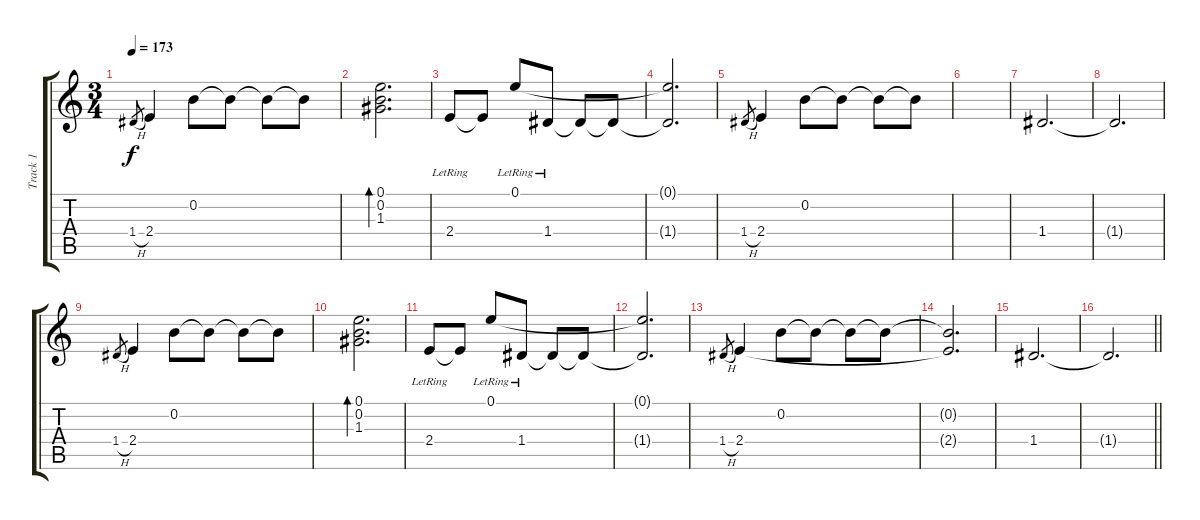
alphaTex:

\track ("Track 1" "Track 1") {instrument electricguitarclean}
\staff {score tabs}
\tuning (E4 B3 G3 D3 A2 E2) {hide}
\ts (3 4)
\tempo 173
\clef g2
\ks c
1.4{h}.8{gr dy f} 2.4.4 0.2.8 0.2{t}.8 0.2{t}.8 0.2{t}.8 |
(0.1 0.2 1.3).2{d bd 480} |
2.4{lr}.8 2.4{t}.8 0.1{lr}.8 1.4{lr}.8 1.4{t}.8 1.4{t}.8 |
(0.1{t} 1.4{t}).2{d} |
1.4{h}.8{gr} 2.4.4 0.2.8 0.2{t}.8 0.2{t}.8 0.2{t}.8 |
|
1.4.2{d} |
1.4{t}.2{d} |
1.4{h}.8{gr} 2.4.4 0.2.8 0.2{t}.8 0.2{t}.8 0.2{t}.8 |
(0.1 0.2 1.3).2{d bd 480} |
2.4{lr}.8 2.4{t}.8 0.1{lr}.8 1.4{lr}.8 1.4{t}.8 1.4{t}.8 |
(0.1{t} 1.4{t}).2{d} |
1.4{h}.8{gr} 2.4.4 0.2.8 0.2{t}.8 0.2{t}.8 0.2{t}.8 |
(0.2{t} 2.4{t}).2{d} |
1.4.2{d} |
\barLineRight lightlight
1.4{t}.2{d}
